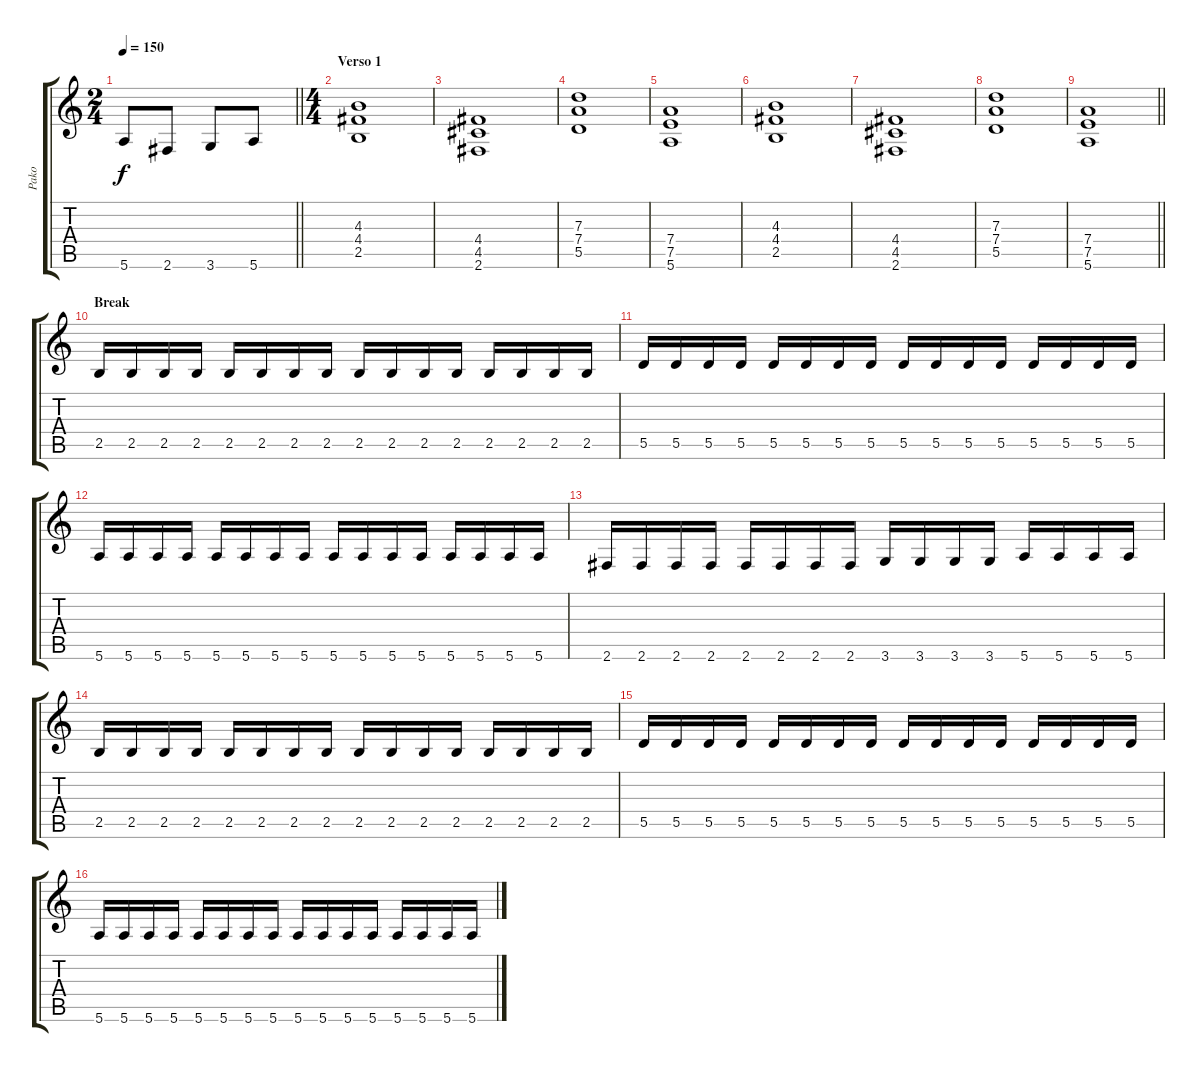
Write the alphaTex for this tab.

\track ("Pako" "Pako") {instrument distortionguitar}
\staff {score tabs}
\tuning (E4 B3 G3 D3 A2 E2) {hide}
\ts (2 4)
\tempo 150
\clef g2
\barLineRight lightlight
\ks c
5.6{t}.8{dy f} 2.6.8 3.6.8 5.6.8 |
\ts (4 4)
\section ("" "Verso 1")
(4.3 4.4 2.5).1 |
(4.4 4.5 2.6).1 |
(7.3 7.4 5.5).1 |
(7.4 7.5 5.6).1 |
(4.3 4.4 2.5).1 |
(4.4 4.5 2.6).1 |
(7.3 7.4 5.5).1 |
\barLineRight lightlight
(7.4 7.5 5.6).1 |
\section ("" "Break")
2.5.16 2.5.16 2.5.16 2.5.16 2.5.16 2.5.16 2.5.16 2.5.16 2.5.16 2.5.16 2.5.16 2.5.16 2.5.16 2.5.16 2.5.16 2.5.16 |
5.5.16 5.5.16 5.5.16 5.5.16 5.5.16 5.5.16 5.5.16 5.5.16 5.5.16 5.5.16 5.5.16 5.5.16 5.5.16 5.5.16 5.5.16 5.5.16 |
5.6.16 5.6.16 5.6.16 5.6.16 5.6.16 5.6.16 5.6.16 5.6.16 5.6.16 5.6.16 5.6.16 5.6.16 5.6.16 5.6.16 5.6.16 5.6.16 |
2.6.16 2.6.16 2.6.16 2.6.16 2.6.16 2.6.16 2.6.16 2.6.16 3.6.16 3.6.16 3.6.16 3.6.16 5.6.16 5.6.16 5.6.16 5.6.16 |
2.5.16 2.5.16 2.5.16 2.5.16 2.5.16 2.5.16 2.5.16 2.5.16 2.5.16 2.5.16 2.5.16 2.5.16 2.5.16 2.5.16 2.5.16 2.5.16 |
5.5.16 5.5.16 5.5.16 5.5.16 5.5.16 5.5.16 5.5.16 5.5.16 5.5.16 5.5.16 5.5.16 5.5.16 5.5.16 5.5.16 5.5.16 5.5.16 |
5.6.16 5.6.16 5.6.16 5.6.16 5.6.16 5.6.16 5.6.16 5.6.16 5.6.16 5.6.16 5.6.16 5.6.16 5.6.16 5.6.16 5.6.16 5.6.16
